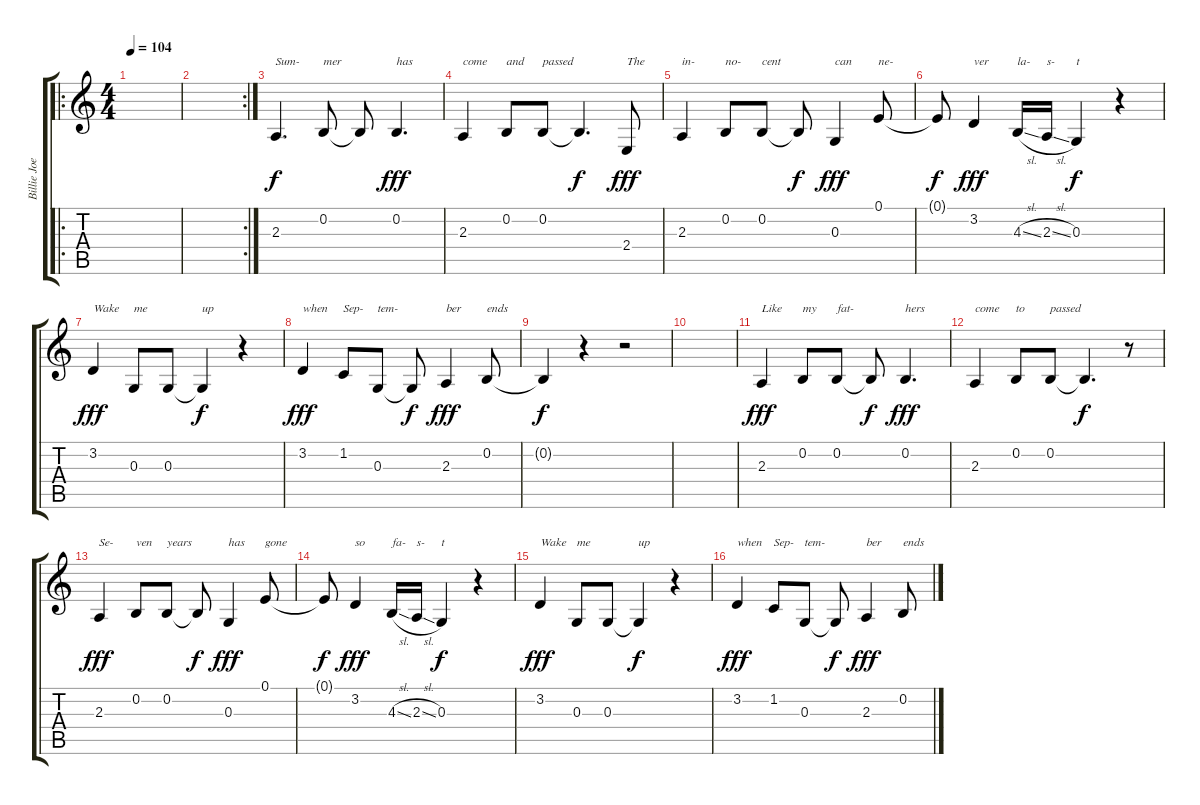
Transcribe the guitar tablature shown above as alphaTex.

\track ("Billie Joe Armstrong (vocal)" "Billie Joe") {instrument violin}
\staff {score tabs}
\tuning (E4 B3 G3 D3 A2 E2) {hide}
\ro
\ts (4 4)
\tempo 104
\clef g2
\ks c
|
\rc 2
|
2.3.4{d txt "Sum-"} 0.2.8{txt "mer"} 0.2{t}.8{dy f} 0.2.4{d txt "has" dy fff} |
2.3.4{txt "come"} 0.2.8{txt "and"} 0.2.8{txt "passed"} 0.2{t}.4{d dy f} 2.4.8{txt "The" dy fff} |
2.3.4{txt "in-"} 0.2.8{txt "no-"} 0.2.8{txt "cent"} 0.2{t}.8{dy f} 0.3.4{txt "can" dy fff} 0.1.8{txt "ne-"} |
0.1{t}.8{dy f} 3.2.4{txt "ver" dy fff} 4.3{sl}.16{txt "la-"} 2.3{sl}.16{txt "s-"} 0.3.4{txt "t" dy f} r.4 |
3.2.4{txt "Wake" dy fff} 0.3.8{txt "me"} 0.3.8 0.3{t}.4{txt "up" dy f} r.4 |
3.2.4{txt "when" dy fff} 1.2.8{txt "Sep-"} 0.3.8{txt "tem-"} 0.3{t}.8{dy f} 2.3.4{txt "ber" dy fff} 0.2.8{txt "ends"} |
0.2{t}.4{dy f} r.4 r.2 |
|
2.3.4{txt "Like" dy fff} 0.2.8{txt "my"} 0.2.8{txt "fat-"} 0.2{t}.8{dy f} 0.2.4{d txt "hers" dy fff} |
2.3.4{txt "come"} 0.2.8{txt "to"} 0.2.8{txt "passed"} 0.2{t}.4{d dy f} r.8 |
2.3.4{txt "Se-" dy fff} 0.2.8{txt "ven"} 0.2.8{txt "years"} 0.2{t}.8{dy f} 0.3.4{txt "has" dy fff} 0.1.8{txt "gone"} |
0.1{t}.8{dy f} 3.2.4{txt "so" dy fff} 4.3{sl}.16{txt "fa-"} 2.3{sl}.16{txt "s-"} 0.3.4{txt "t" dy f} r.4 |
3.2.4{txt "Wake" dy fff} 0.3.8{txt "me"} 0.3.8 0.3{t}.4{txt "up" dy f} r.4 |
3.2.4{txt "when" dy fff} 1.2.8{txt "Sep-"} 0.3.8{txt "tem-"} 0.3{t}.8{dy f} 2.3.4{txt "ber" dy fff} 0.2.8{txt "ends"}
